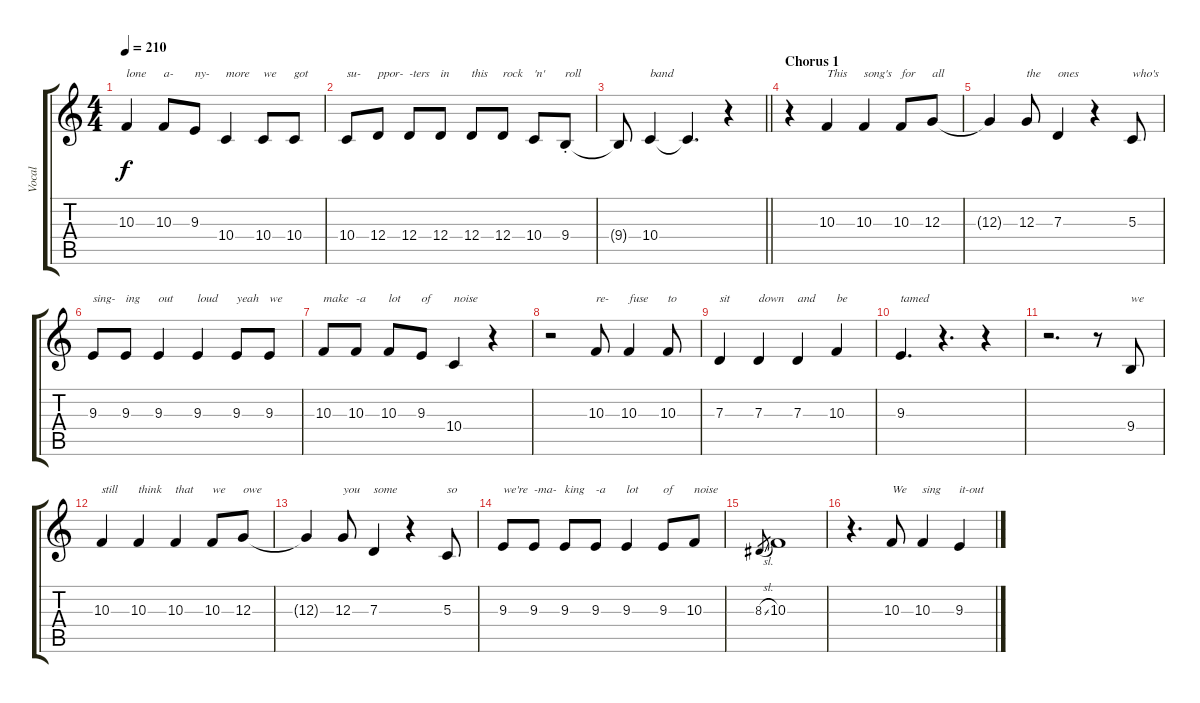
\track ("Vocal" "Vocal") {instrument clarinet}
\staff {score tabs}
\tuning (E4 B3 G3 D3 A2 E2) {hide}
\ts (4 4)
\tempo 210
\clef g2
\ks c
10.3.4{txt "lone" dy f} 10.3.8{txt "a-"} 9.3.8{txt "ny-"} 10.4.4{txt "more"} 10.4.8{txt "we"} 10.4.8{txt "got"} |
10.4.8{txt "su-"} 12.4.8{txt "ppor-"} 12.4.8{txt "-ters"} 12.4.8{txt "in"} 12.4.8{txt "this"} 12.4.8{txt "rock"} 10.4.8{txt "'n'"} 9.4{st}.8{txt "roll"} |
\barLineRight lightlight
9.4{t}.8 10.4.4{txt "band"} 10.4{t}.4{d} r.4 |
\section ("" "Chorus 1")
r.4 10.3.4{txt "This"} 10.3.4{txt "song's"} 10.3.8{txt "for"} 12.3.8{txt "all"} |
12.3{t}.4 12.3.8{txt "the"} 7.3.4{txt "ones"} r.4 5.3.8{txt "who's"} |
9.3.8{txt "sing-"} 9.3.8{txt "ing"} 9.3.4{txt "out"} 9.3.4{txt "loud"} 9.3.8{txt "yeah"} 9.3.8{txt "we"} |
10.3.8{txt "make"} 10.3.8{txt "-a"} 10.3.8{txt "lot"} 9.3.8{txt "of"} 10.4.4{txt "noise"} r.4 |
r.2 10.3.8{txt "re-"} 10.3.4{txt "fuse"} 10.3.8{txt "to"} |
7.3.4{txt "sit"} 7.3.4{txt "down"} 7.3.4{txt "and"} 10.3.4{txt "be"} |
9.3.4{d txt "tamed"} r.4{d} r.4 |
r.2{d} r.8 9.4.8{txt "we"} |
10.3.4{txt "still"} 10.3.4{txt "think"} 10.3.4{txt "that"} 10.3.8{txt "we"} 12.3.8{txt "owe"} |
12.3{t}.4 12.3.8{txt "you"} 7.3.4{txt "some"} r.4 5.3.8{txt "so"} |
9.3.8{txt "we're"} 9.3.8{txt "-ma-"} 9.3.8{txt "king"} 9.3.8{txt "-a"} 9.3.4{txt "lot"} 9.3.8{txt "of"} 10.3.8{txt "noise"} |
8.3{sl}.8{gr} 10.3.1 |
r.4{d} 10.3.8{txt "We"} 10.3.4{txt "sing"} 9.3.4{txt "it-out"}
